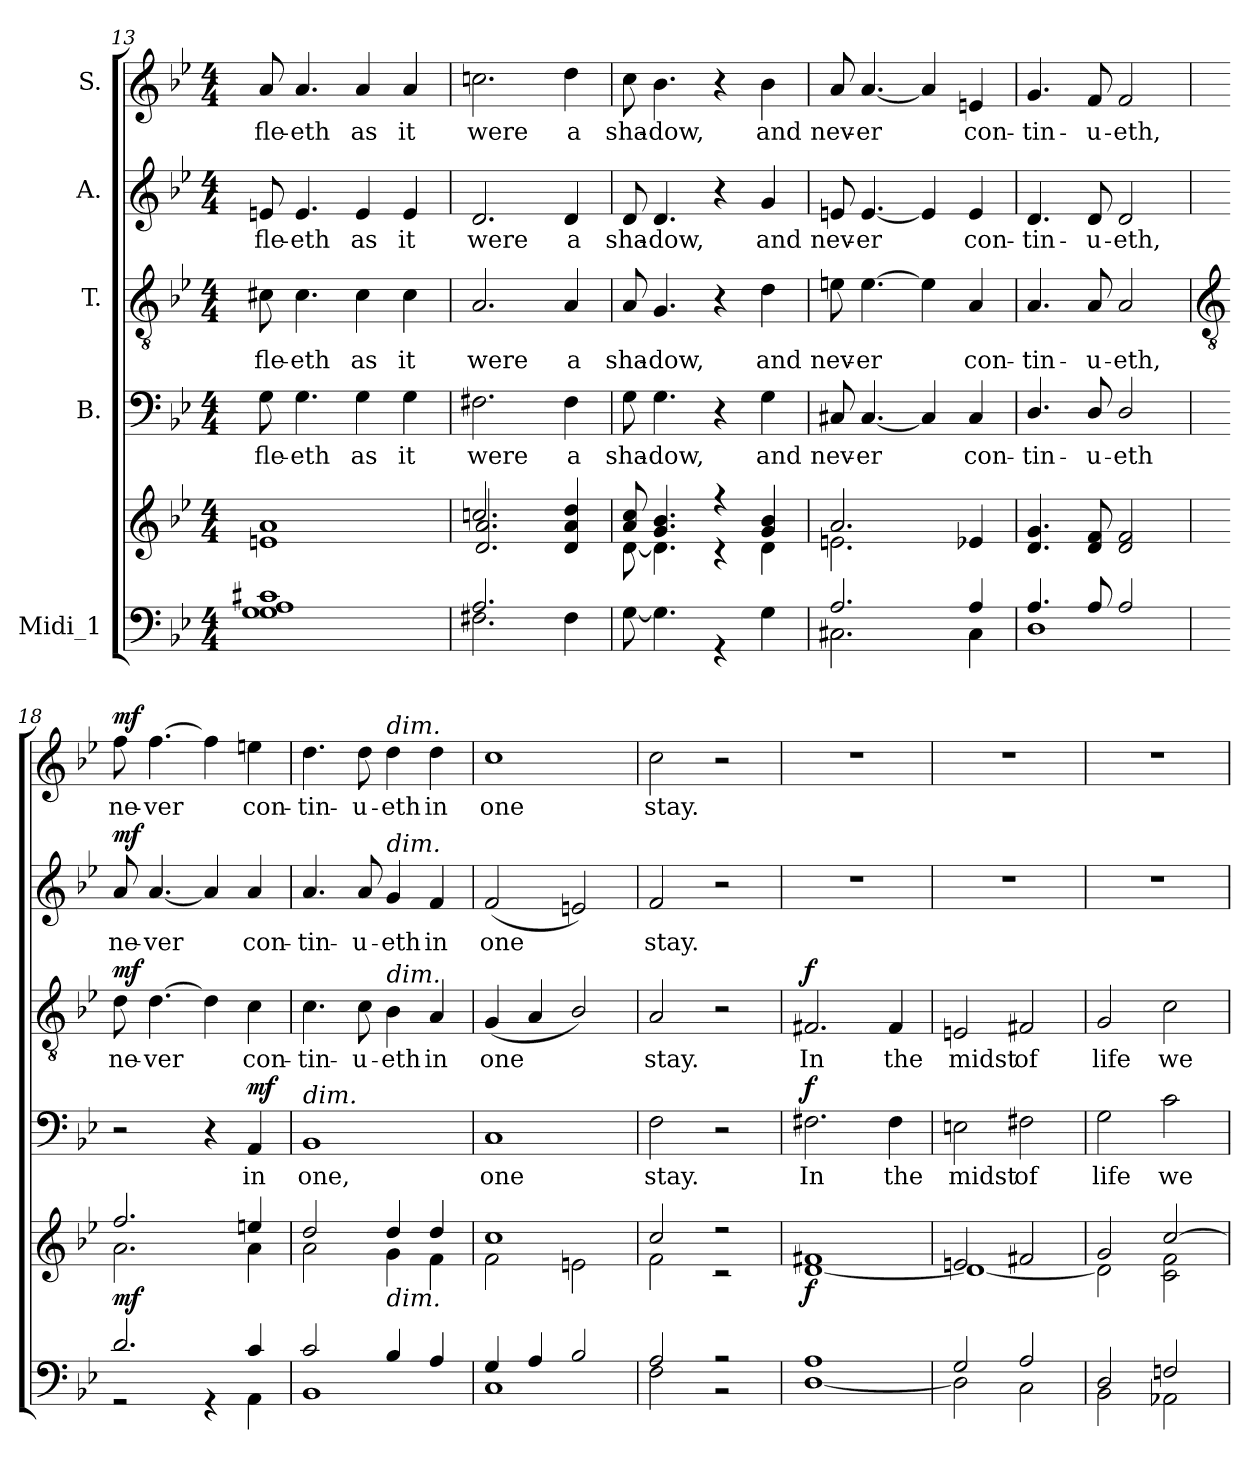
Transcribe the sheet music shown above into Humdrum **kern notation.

**kern	**kern	**dynam	**kern	**text	**dynam	**kern	**text	**dynam	**kern	**text	**dynam	**kern	**text	**dynam
*part5	*part5	*part5	*part4	*part4	*part4	*part3	*part3	*part3	*part2	*part2	*part2	*part1	*part1	*part1
*staff6	*staff5	*staff5/6	*staff4	*staff4	*staff4	*staff3	*staff3	*staff3	*staff2	*staff2	*staff2	*staff1	*staff1	*staff1
*I"Midi_1	*	*	*I"B.	*	*	*I"T.	*	*	*I"A.	*	*	*I"S.	*	*
*clefF4	*clefG2	*	*clefF4	*	*	*clefGv2	*	*	*clefG2	*	*	*clefG2	*	*
*k[b-e-]	*k[b-e-]	*	*k[b-e-]	*	*	*k[b-e-]	*	*	*k[b-e-]	*	*	*k[b-e-]	*	*
*B-:	*B-:	*	*B-:	*	*	*B-:	*	*	*B-:	*	*	*B-:	*	*
*M4/4	*M4/4	*	*M4/4	*	*	*M4/4	*	*	*M4/4	*	*	*M4/4	*	*
=13	=13	=13	=13	=13	=13	=13	=13	=13	=13	=13	=13	=13	=13	=13
*^	*^	*	*	*	*	*	*	*	*	*	*	*	*	*
!	!	!	!	!	!	!LO:LY:b	!	!	!LO:LY:b	!	!	!LO:LY:b	!	!	!LO:LY:b	!
1G/ 1A/ 1c#X/	1G\	1en/ 1a/	1ryy	.	8G	fle-	.	8c#X	fle-	.	8en	fle-	.	8a	fle-	.
!	!	!	!	!	!	!LO:LY:b	!	!	!LO:LY:b	!	!	!LO:LY:b	!	!	!LO:LY:b	!
.	.	.	.	.	4.G	-eth	.	4.c#	-eth	.	4.e	-eth	.	4.a	-eth	.
!	!	!	!	!	!	!LO:LY:b	!	!	!LO:LY:b	!	!	!LO:LY:b	!	!	!LO:LY:b	!
.	.	.	.	.	4G	as	.	4c#	as	.	4e	as	.	4a	as	.
!	!	!	!	!	!	!LO:LY:b	!	!	!LO:LY:b	!	!	!LO:LY:b	!	!	!LO:LY:b	!
.	.	.	.	.	4G	it	.	4c#	it	.	4e	it	.	4a	it	.
=14	=14	=14	=14	=14	=14	=14	=14	=14	=14	=14	=14	=14	=14	=14	=14	=14
!	!	!	!	!	!	!LO:LY:b	!	!	!LO:LY:b	!	!	!LO:LY:b	!	!	!LO:LY:b	!
2.A/	2.F#X\	2.ccn/	2.d/ 2.a/	.	2.F#X	were	.	2.A	were	.	2.d	were	.	2.ccn	were	.
!	!	!	!	!	!	!LO:LY:b	!	!	!LO:LY:b	!	!	!LO:LY:b	!	!	!LO:LY:b	!
4ryy	4F#\	4d/ 4a/ 4dd/	4ryy	.	4F#	a	.	4A	a	.	4d	a	.	4dd	a	.
=15	=15	=15	=15	=15	=15	=15	=15	=15	=15	=15	=15	=15	=15	=15	=15	=15
!	!	!	!	!	!	!LO:LY:b	!	!	!LO:LY:b	!	!	!LO:LY:b	!	!	!LO:LY:b	!
1ryy	[8G\	8a/ 8cc/	[8d\	.	8G	sha-	.	8A	sha-	.	8d	sha-	.	8cc	sha-	.
!	!	!	!	!	!	!LO:LY:b	!	!	!LO:LY:b	!	!	!LO:LY:b	!	!	!LO:LY:b	!
.	4.G\]	4.g/ 4.b-/	4.d\]	.	4.G	-dow,	.	4.G	-dow,	.	4.d	-dow,	.	4.b-	-dow,	.
.	4r	4r	4r	.	4r	.	.	4r	.	.	4r	.	.	4r	.	.
!	!	!	!	!	!	!LO:LY:b	!	!	!LO:LY:b	!	!	!LO:LY:b	!	!	!LO:LY:b	!
.	4G\	4g/ 4b-/	4d\	.	4G	and	.	4d	and	.	4g	and	.	4b-	and	.
=16	=16	=16	=16	=16	=16	=16	=16	=16	=16	=16	=16	=16	=16	=16	=16	=16
!	!	!	!	!	!	!LO:LY:b	!	!	!LO:LY:b	!	!	!LO:LY:b	!	!	!LO:LY:b	!
2.A/	2.C#X\	2.a/	2.en\	.	8C#X	nev-	.	8en	nev-	.	8en	nev-	.	8a	nev-	.
!	!	!	!	!	!	!LO:LY:b	!	!	!LO:LY:b	!	!	!LO:LY:b	!	!	!LO:LY:b	!
.	.	.	.	.	[4.C#	-er	.	[4.e	-er	.	[4.e	-er	.	[4.a	-er	.
.	.	.	.	.	4C#]	.	.	4e]	.	.	4e]	.	.	4a]	.	.
!	!	!	!	!	!	!LO:LY:b	!	!	!LO:LY:b	!	!	!LO:LY:b	!	!	!LO:LY:b	!
4A/	4C#\	4e-/	4ryy	.	4C#	con-	.	4A	con-	.	4e	con-	.	4en	con-	.
=17	=17	=17	=17	=17	=17	=17	=17	=17	=17	=17	=17	=17	=17	=17	=17	=17
!	!	!	!	!	!	!LO:LY:b	!	!	!LO:LY:b	!	!	!LO:LY:b	!	!	!LO:LY:b	!
4.A/	1D\	4.d/ 4.g/	1ryy	.	4.D/	-tin-	.	4.A	-tin-	.	4.d	-tin-	.	4.g	-tin-	.
!	!	!	!	!	!	!LO:LY:b	!	!	!LO:LY:b	!	!	!LO:LY:b	!	!	!LO:LY:b	!
8A/	.	8d/ 8f/	.	.	8D/	-u-	.	8A	-u-	.	8d	-u-	.	8f	-u-	.
!	!	!	!	!	!	!LO:LY:b	!	!	!LO:LY:b	!	!	!LO:LY:b	!	!	!LO:LY:b	!
2A/	.	2d/ 2f/	.	.	2D/	-eth	.	2A	-eth,	.	2d	-eth,	.	2f	-eth,	.
!!LO:LB:g=z
=18	=18	=18	=18	=18	=18	=18	=18	=18	=18	=18	=18	=18	=18	=18	=18	=18
*	*	*	*	*	*	*	*	*clefGv2	*	*	*	*	*	*	*	*
!	!	!	!	!LO:DY:b	!	!	!	!	!LO:LY:b	!LO:DY:a	!	!LO:LY:b	!LO:DY:a	!	!LO:LY:b	!LO:DY:a
2.d/	2r	2.ff/	2.a\	mf	2r	.	.	8d	ne-	mf	8a	ne-	mf	8ff	ne-	mf
!	!	!	!	!	!	!	!	!	!LO:LY:b	!	!	!LO:LY:b	!	!	!LO:LY:b	!
.	.	.	.	.	.	.	.	[4.d	-ver	.	[4.a	-ver	.	[4.ff	-ver	.
.	4r	.	.	.	4r	.	.	4d]	.	.	4a]	.	.	4ff]	.	.
!	!	!	!	!	!	!LO:LY:b	!LO:DY:a	!	!LO:LY:b	!	!	!LO:LY:b	!	!	!LO:LY:b	!
4c/	4AA\	4een/	4a\	.	4AA	in	mf	4c	con-	.	4a	con-	.	4een	con-	.
=19	=19	=19	=19	=19	=19	=19	=19	=19	=19	=19	=19	=19	=19	=19	=19	=19
!	!	!	!	!	!LO:TX:a:i:t=dim.	!	!	!	!	!	!	!	!	!	!	!
!	!	!	!	!	!	!LO:LY:b	!	!	!LO:LY:b	!	!	!LO:LY:b	!	!	!LO:LY:b	!
2c/	1BB-\	2dd/	2a\	.	1BB-	one,	.	4.c	-tin-	.	4.a	-tin-	.	4.dd	-tin-	.
!	!	!	!	!	!	!	!	!	!LO:LY:b	!	!	!LO:LY:b	!	!	!LO:LY:b	!
.	.	.	.	.	.	.	.	8c	-u-	.	8a	-u-	.	8dd	-u-	.
!	!	!	!	!	!	!	!	!	!	!	!	!	!	!LO:TX:a:i:t=dim.	!	!
!	!	!	!	!	!	!	!	!	!	!	!LO:TX:a:i:t=dim.	!	!	!	!	!
!	!	!	!	!	!	!	!	!LO:TX:a:i:t=dim.	!	!	!	!	!	!	!	!
!	!	!LO:TX:b:i:t=dim.	!	!	!	!	!	!	!	!	!	!	!	!	!	!
!	!	!	!	!	!	!	!	!	!LO:LY:b	!	!	!LO:LY:b	!	!	!LO:LY:b	!
4B-/	.	4dd/	4g\	.	.	.	.	4B-	-eth	.	4g	-eth	.	4dd	-eth	.
!	!	!	!	!	!	!	!	!	!LO:LY:b	!	!	!LO:LY:b	!	!	!LO:LY:b	!
4A/	.	4dd/	4f\	.	.	.	.	4A	in	.	4f	in	.	4dd	in	.
=20	=20	=20	=20	=20	=20	=20	=20	=20	=20	=20	=20	=20	=20	=20	=20	=20
!	!	!	!	!	!	!LO:LY:b	!	!	!LO:LY:b	!	!	!LO:LY:b	!	!	!LO:LY:b	!
4G/	1C\	1cc/	2f\	.	1C	one	.	(<4G	one	.	(<2f	one	.	1cc	one	.
4A/	.	.	.	.	.	.	.	4A	.	.	.	.	.	.	.	.
2B-/	.	.	2en\	.	.	.	.	2B-/)	.	.	2en)	.	.	.	.	.
=21	=21	=21	=21	=21	=21	=21	=21	=21	=21	=21	=21	=21	=21	=21	=21	=21
!	!	!	!	!	!	!LO:LY:b	!	!	!LO:LY:b	!	!	!LO:LY:b	!	!	!LO:LY:b	!
2A/	2F\	2cc/	2f\	.	2F	stay.	.	2A	stay.	.	2f	stay.	.	2cc	stay.	.
2r	2r	2r	2r	.	2r	.	.	2r	.	.	2r	.	.	2r	.	.
=22	=22	=22	=22	=22	=22	=22	=22	=22	=22	=22	=22	=22	=22	=22	=22	=22
!	!	!	!	!LO:DY:b	!	!LO:LY:b	!LO:DY:a	!	!LO:LY:b	!LO:DY:a	!	!	!	!	!	!
1A/	[1D\	1f#X/	[1d\	f	2.F#X	In	f	2.F#X	In	f	1r	.	.	1r	.	.
!	!	!	!	!	!	!LO:LY:b	!	!	!LO:LY:b	!	!	!	!	!	!	!
.	.	.	.	.	4F#	the	.	4F#	the	.	.	.	.	.	.	.
=23	=23	=23	=23	=23	=23	=23	=23	=23	=23	=23	=23	=23	=23	=23	=23	=23
!	!	!	!	!	!	!LO:LY:b	!	!	!LO:LY:b	!	!	!	!	!	!	!
2G/	2D\]	2en/	1d\_	.	2En	midst	.	2En	midst	.	1r	.	.	1r	.	.
!	!	!	!	!	!	!LO:LY:b	!	!	!LO:LY:b	!	!	!	!	!	!	!
2A/	2C\	2f#X/	.	.	2F#X	of	.	2F#X	of	.	.	.	.	.	.	.
=24	=24	=24	=24	=24	=24	=24	=24	=24	=24	=24	=24	=24	=24	=24	=24	=24
!	!	!	!	!	!	!LO:LY:b	!	!	!LO:LY:b	!	!	!	!	!	!	!
2D/	2BB-\	2g/	2d\]	.	2G	life	.	2G	life	.	1r	.	.	1r	.	.
!	!	!	!	!	!	!LO:LY:b	!	!	!LO:LY:b	!	!	!	!	!	!	!
2Fn/	2AA-X\	[2cc/	2c\ 2f\	.	2c	we	.	2c	we	.	.	.	.	.	.	.
*v	*v	*	*	*	*	*	*	*	*	*	*	*	*	*	*	*
*	*v	*v	*	*	*	*	*	*	*	*	*	*	*	*	*
=	=	=	=	=	=	=	=	=	=	=	=	=	=	=
*-	*-	*-	*-	*-	*-	*-	*-	*-	*-	*-	*-	*-	*-	*-
